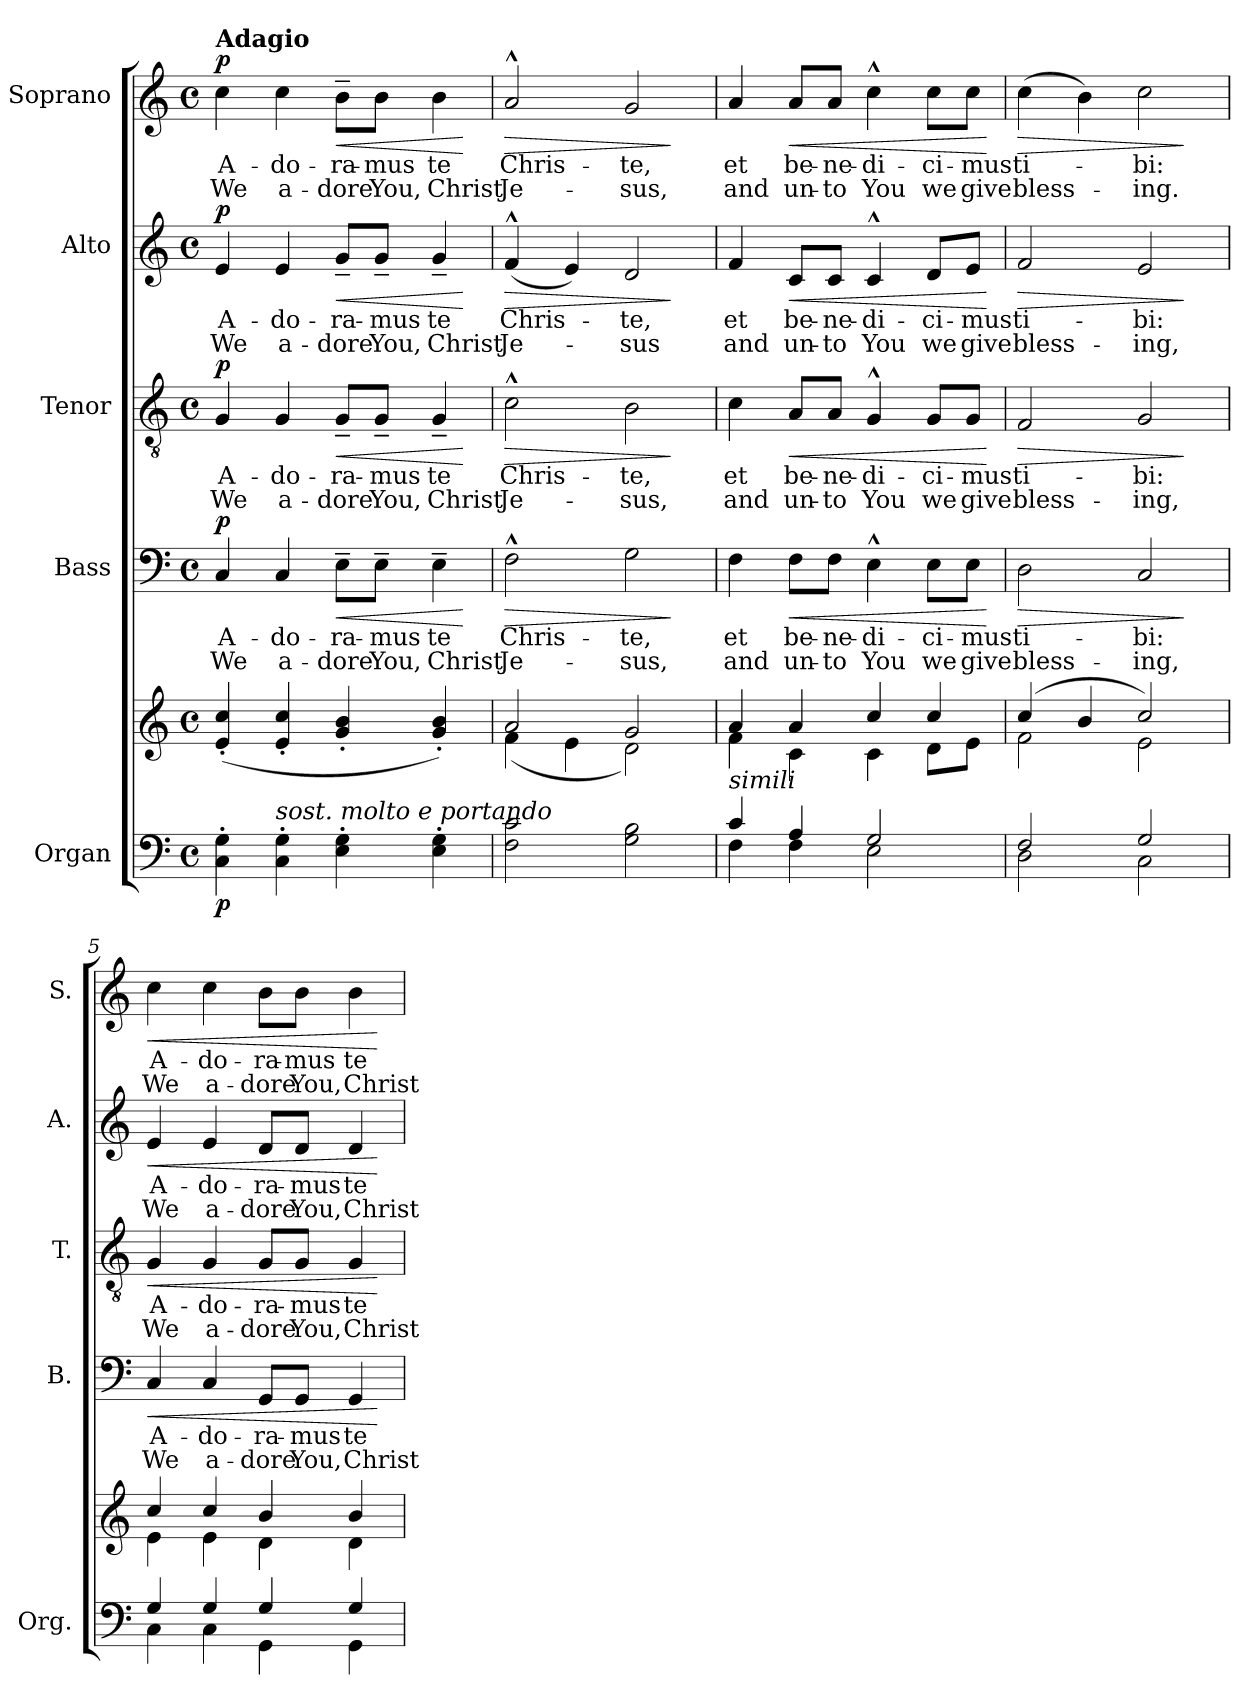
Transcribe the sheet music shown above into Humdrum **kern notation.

**kern	**kern	**dynam	**kern	**text	**text	**dynam	**kern	**text	**text	**dynam	**kern	**text	**text	**dynam	**kern	**text	**text	**dynam
*part5	*part5	*part5	*part4	*part4	*part4	*part4	*part3	*part3	*part3	*part3	*part2	*part2	*part2	*part2	*part1	*part1	*part1	*part1
*staff6	*staff5	*staff5/6	*staff4	*staff4	*staff4	*staff4	*staff3	*staff3	*staff3	*staff3	*staff2	*staff2	*staff2	*staff2	*staff1	*staff1	*staff1	*staff1
*I"Organ	*	*	*I"Bass	*	*	*	*I"Tenor	*	*	*	*I"Alto	*	*	*	*I"Soprano	*	*	*
*I'Org.	*	*	*I'B.	*	*	*	*I'T.	*	*	*	*I'A.	*	*	*	*I'S.	*	*	*
*clefF4	*clefG2	*	*clefF4	*	*	*	*clefGv2	*	*	*	*clefG2	*	*	*	*clefG2	*	*	*
*k[]	*k[]	*	*k[]	*	*	*	*k[]	*	*	*	*k[]	*	*	*	*k[]	*	*	*
*M4/4	*M4/4	*	*M4/4	*	*	*	*M4/4	*	*	*	*M4/4	*	*	*	*M4/4	*	*	*
*met(c)	*met(c)	*	*met(c)	*	*	*	*met(c)	*	*	*	*met(c)	*	*	*	*met(c)	*	*	*
=1	=1	=1	=1	=1	=1	=1	=1	=1	=1	=1	=1	=1	=1	=1	=1	=1	=1	=1
!	!	!	!	!	!	!	!	!	!	!	!	!	!	!	!LO:TX:a:B:t=Adagio	!	!	!
!	!	!LO:DY:b=2	!	!LO:LY:b	!LO:LY:b	!LO:DY:a	!	!LO:LY:b	!LO:LY:b	!LO:DY:a	!	!LO:LY:b	!LO:LY:b	!LO:DY:a	!	!LO:LY:b	!LO:LY:b	!LO:DY:a
4C\' 4G\'	(<4e/' 4cc/'	p	4C/	A-	We	p	4G/	A-	We	p	4e/	A-	We	p	4cc\	A-	We	p
!LO:TX:a:i:t=sost. molto e portando	!	!	!	!	!	!	!	!	!	!	!	!	!	!	!	!	!	!
!	!	!	!	!LO:LY:b	!LO:LY:b	!	!	!LO:LY:b	!LO:LY:b	!	!	!LO:LY:b	!LO:LY:b	!	!	!LO:LY:b	!LO:LY:b	!
4C\' 4G\'	4e/' 4cc/'	.	4C/	-do-	a-	.	4G/	-do-	a-	.	4e/	-do-	a-	.	4cc\	-do-	a-	.
!	!	!	!	!LO:LY:b	!LO:LY:b	!LO:HP:b	!	!LO:LY:b	!LO:LY:b	!LO:HP:b	!	!LO:LY:b	!LO:LY:b	!LO:HP:b	!	!LO:LY:b	!LO:LY:b	!LO:HP:b
4E\' 4G\'	4g/' 4b/'	.	8E~\L	-ra-	-dore	<	8G~/L	-ra-	-dore	<	8g~/L	-ra-	-dore	<	8b~\L	-ra-	-dore	<
!	!	!	!	!LO:LY:b	!LO:LY:b	!	!	!LO:LY:b	!LO:LY:b	!	!	!LO:LY:b	!LO:LY:b	!	!	!LO:LY:b	!LO:LY:b	!
.	.	.	8E~\J	-mus	You,	.	8G~/J	-mus	You,	.	8g~/J	-mus	You,	.	8b\J	-mus	You,	.
!	!	!	!	!LO:LY:b	!LO:LY:b	!	!	!LO:LY:b	!LO:LY:b	!	!	!LO:LY:b	!LO:LY:b	!	!	!LO:LY:b	!LO:LY:b	!
4E\' 4G\'	4g/' 4b/')	.	4E~\	te	Christ	.	4G~/	te	Christ	.	4g~/	te	Christ	.	4b\	te	Christ	.
.	.	.	.	.	.	[	.	.	.	[	.	.	.	[	.	.	.	[
=2	=2	=2	=2	=2	=2	=2	=2	=2	=2	=2	=2	=2	=2	=2	=2	=2	=2	=2
*	*^	*	*	*	*	*	*	*	*	*	*	*	*	*	*	*	*	*
!	!	!	!	!	!LO:LY:b	!LO:LY:b	!LO:HP:b	!	!LO:LY:b	!LO:LY:b	!LO:HP:b	!	!LO:LY:b	!LO:LY:b	!LO:HP:b	!	!LO:LY:b	!LO:LY:b	!LO:HP:b
2F\ 2c\	2a/	(<4f\	.	2F^^\	Chris-	Je-	>	2c^^\	Chris-	Je-	>	(<4f^^/	Chris-	Je-	>	2a^^/	Chris-	Je-	>
.	.	4e\	.	.	.	.	.	.	.	.	.	4e/)	.	.	.	.	.	.	.
!	!	!	!	!	!LO:LY:b	!LO:LY:b	!	!	!LO:LY:b	!LO:LY:b	!	!	!LO:LY:b	!LO:LY:b	!	!	!LO:LY:b	!LO:LY:b	!
2G\ 2B\	2g/	2d\)	.	2G\	-te,	-sus,	.	2B\	-te,	-sus,	.	2d/	-te,	-sus	.	2g/	-te,	-sus,	.
*	*v	*v	*	*	*	*	*	*	*	*	*	*	*	*	*	*	*	*	*
.	.	.	.	.	.	]	.	.	.	]	.	.	.	]	.	.	.	]
=3	=3	=3	=3	=3	=3	=3	=3	=3	=3	=3	=3	=3	=3	=3	=3	=3	=3	=3
*^	*^	*	*	*	*	*	*	*	*	*	*	*	*	*	*	*	*	*
!LO:TX:a:i:t=simili	!	!	!	!	!	!	!	!	!	!	!	!	!	!	!	!	!	!	!	!
!	!	!	!	!	!	!LO:LY:b	!LO:LY:b	!	!	!LO:LY:b	!LO:LY:b	!	!	!LO:LY:b	!LO:LY:b	!	!	!LO:LY:b	!LO:LY:b	!
4c/	4F\	4a/	4f\	.	4F\	et	and	.	4c\	et	and	.	4f/	et	and	.	4a/	et	and	.
!	!	!	!	!	!	!LO:LY:b	!LO:LY:b	!LO:HP:b	!	!LO:LY:b	!LO:LY:b	!LO:HP:b	!	!LO:LY:b	!LO:LY:b	!LO:HP:b	!	!LO:LY:b	!LO:LY:b	!LO:HP:b
4A/	4F\	4a/	4c\	.	8F\L	be-	un-	<	8A/L	be-	un-	<	8c/L	be-	un-	<	8a/L	be-	un-	<
!	!	!	!	!	!	!LO:LY:b	!LO:LY:b	!	!	!LO:LY:b	!LO:LY:b	!	!	!LO:LY:b	!LO:LY:b	!	!	!LO:LY:b	!LO:LY:b	!
.	.	.	.	.	8F\J	-ne-	-to	.	8A/J	-ne-	-to	.	8c/J	-ne-	-to	.	8a/J	-ne-	-to	.
!	!	!	!	!	!	!LO:LY:b	!LO:LY:b	!	!	!LO:LY:b	!LO:LY:b	!	!	!LO:LY:b	!LO:LY:b	!	!	!LO:LY:b	!LO:LY:b	!
2G/	2E\	4cc/	4c\	.	4E^^\	-di-	You	.	4G^^/	-di-	You	.	4c^^/	-di-	You	.	4cc^^\	-di-	You	.
!	!	!	!	!	!	!LO:LY:b	!LO:LY:b	!	!	!LO:LY:b	!LO:LY:b	!	!	!LO:LY:b	!LO:LY:b	!	!	!LO:LY:b	!LO:LY:b	!
.	.	4cc/	8d\L	.	8E\L	-ci-	we	.	8G/L	-ci-	we	.	8d/L	-ci-	we	.	8cc\L	-ci-	we	.
!	!	!	!	!	!	!LO:LY:b	!LO:LY:b	!	!	!LO:LY:b	!LO:LY:b	!	!	!LO:LY:b	!LO:LY:b	!	!	!LO:LY:b	!LO:LY:b	!
.	.	.	8e\J	.	8E\J	-mus	give	.	8G/J	-mus	give	.	8e/J	-mus	give	.	8cc\J	-mus	give	.
*v	*v	*	*	*	*	*	*	*	*	*	*	*	*	*	*	*	*	*	*	*
*	*v	*v	*	*	*	*	*	*	*	*	*	*	*	*	*	*	*	*	*
.	.	.	.	.	.	[	.	.	.	[	.	.	.	[	.	.	.	[
=4	=4	=4	=4	=4	=4	=4	=4	=4	=4	=4	=4	=4	=4	=4	=4	=4	=4	=4
*^	*^	*	*	*	*	*	*	*	*	*	*	*	*	*	*	*	*	*
!	!	!	!	!	!	!LO:LY:b	!LO:LY:b	!LO:HP:b	!	!LO:LY:b	!LO:LY:b	!LO:HP:b	!	!LO:LY:b	!LO:LY:b	!LO:HP:b	!	!LO:LY:b	!LO:LY:b	!LO:HP:b
2F/	2D\	(>4cc/	2f\	.	2D\	ti-	bless-	>	2F/	ti-	bless-	>	2f/	ti-	bless-	>	(>4cc\	ti-	bless-	>
.	.	4b/	.	.	.	.	.	.	.	.	.	.	.	.	.	.	4b\)	.	.	.
!	!	!	!	!	!	!LO:LY:b	!LO:LY:b	!	!	!LO:LY:b	!LO:LY:b	!	!	!LO:LY:b	!LO:LY:b	!	!	!LO:LY:b	!LO:LY:b	!
2G/	2C\	2cc/)	2e\	.	2C/	-bi:	-ing,	.	2G/	-bi:	-ing,	.	2e/	-bi:	-ing,	.	2cc\	-bi:	-ing.	.
*v	*v	*	*	*	*	*	*	*	*	*	*	*	*	*	*	*	*	*	*	*
*	*v	*v	*	*	*	*	*	*	*	*	*	*	*	*	*	*	*	*	*
.	.	.	.	.	.	]	.	.	.	]	.	.	.	]	.	.	.	]
!!LO:LB:g=z
=5	=5	=5	=5	=5	=5	=5	=5	=5	=5	=5	=5	=5	=5	=5	=5	=5	=5	=5
*^	*^	*	*	*	*	*	*	*	*	*	*	*	*	*	*	*	*	*
!	!	!	!	!	!	!LO:LY:b	!LO:LY:b	!LO:HP:b	!	!LO:LY:b	!LO:LY:b	!LO:HP:b	!	!LO:LY:b	!LO:LY:b	!LO:HP:b	!	!LO:LY:b	!LO:LY:b	!LO:HP:b
4G/	4C\	4cc/	4e\	.	4C/	A-	We	<	4G/	A-	We	<	4e/	A-	We	<	4cc\	A-	We	<
!	!	!	!	!	!	!LO:LY:b	!LO:LY:b	!	!	!LO:LY:b	!LO:LY:b	!	!	!LO:LY:b	!LO:LY:b	!	!	!LO:LY:b	!LO:LY:b	!
4G/	4C\	4cc/	4e\	.	4C/	-do-	a-	.	4G/	-do-	a-	.	4e/	-do-	a-	.	4cc\	-do-	a-	.
!	!	!	!	!	!	!LO:LY:b	!LO:LY:b	!	!	!LO:LY:b	!LO:LY:b	!	!	!LO:LY:b	!LO:LY:b	!	!	!LO:LY:b	!LO:LY:b	!
4G/	4GG\	4b/	4d\	.	8GG/L	-ra-	-dore	.	8G/L	-ra-	-dore	.	8d/L	-ra-	-dore	.	8b\L	-ra-	-dore	.
!	!	!	!	!	!	!LO:LY:b	!LO:LY:b	!	!	!LO:LY:b	!LO:LY:b	!	!	!LO:LY:b	!LO:LY:b	!	!	!LO:LY:b	!LO:LY:b	!
.	.	.	.	.	8GG/J	-mus	You,	.	8G/J	-mus	You,	.	8d/J	-mus	You,	.	8b\J	-mus	You,	.
!	!	!	!	!	!	!LO:LY:b	!LO:LY:b	!	!	!LO:LY:b	!LO:LY:b	!	!	!LO:LY:b	!LO:LY:b	!	!	!LO:LY:b	!LO:LY:b	!
4G/	4GG\	4b/	4d\	.	4GG/	te	Christ	.	4G/	te	Christ	.	4d/	te	Christ	.	4b\	te	Christ	.
*v	*v	*	*	*	*	*	*	*	*	*	*	*	*	*	*	*	*	*	*	*
*	*v	*v	*	*	*	*	*	*	*	*	*	*	*	*	*	*	*	*	*
.	.	.	.	.	.	[	.	.	.	[	.	.	.	[	.	.	.	[
=	=	=	=	=	=	=	=	=	=	=	=	=	=	=	=	=	=	=
*-	*-	*-	*-	*-	*-	*-	*-	*-	*-	*-	*-	*-	*-	*-	*-	*-	*-	*-
